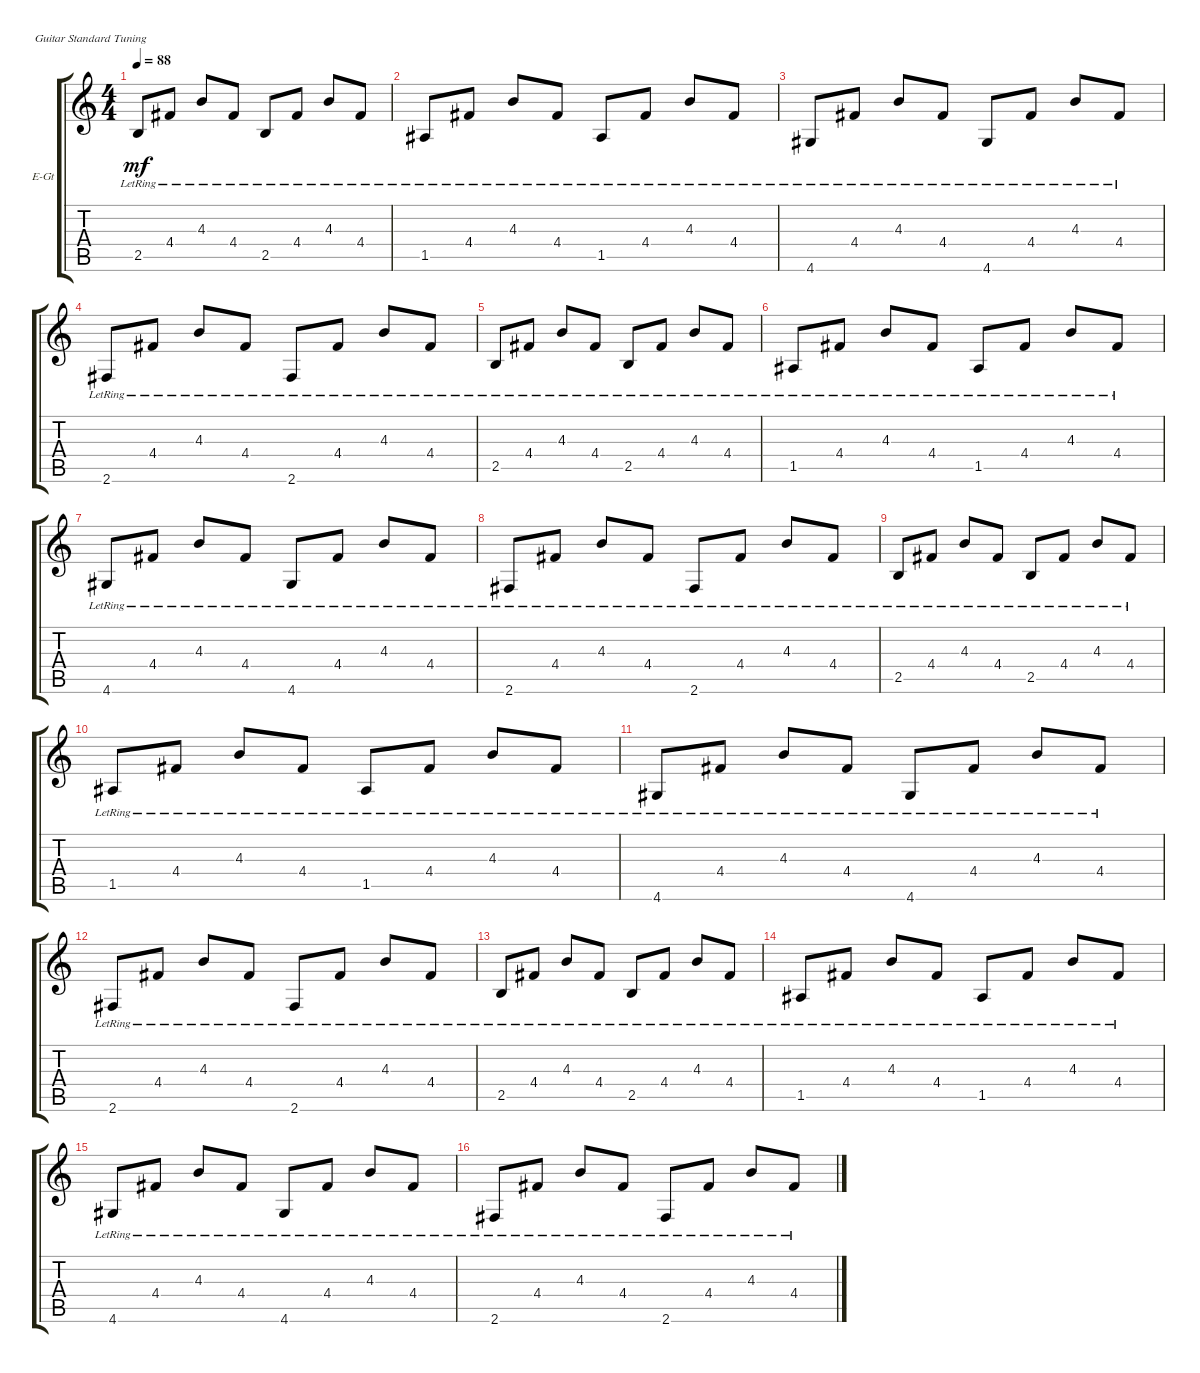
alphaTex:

\defaultSystemsLayout 4
\bracketExtendMode groupsimilarinstruments
\firstSystemTrackNameOrientation horizontal
\otherSystemsTrackNameOrientation horizontal
\track ("Electric Guitar (Clean)" "E-Gt") {instrument electricguitarclean}
\staff {score tabs}
\tuning (E4 B3 G3 D3 A2 E2)
\ts (4 4)
\tempo 88
\clef g2
\ks c
2.5{lr}.8{dy mf instrument electricguitarclean} 4.4{lr}.8 4.3{lr}.8 4.4{lr}.8 2.5{lr}.8 4.4{lr}.8 4.3{lr}.8 4.4{lr}.8 |
1.5{lr}.8 4.4{lr}.8 4.3{lr}.8 4.4{lr}.8 1.5{lr}.8 4.4{lr}.8 4.3{lr}.8 4.4{lr}.8 |
4.6{lr}.8 4.4{lr}.8 4.3{lr}.8 4.4{lr}.8 4.6{lr}.8 4.4{lr}.8 4.3{lr}.8 4.4{lr}.8 |
2.6{lr}.8 4.4{lr}.8 4.3{lr}.8 4.4{lr}.8 2.6{lr}.8 4.4{lr}.8 4.3{lr}.8 4.4{lr}.8 |
2.5{lr}.8 4.4{lr}.8 4.3{lr}.8 4.4{lr}.8 2.5{lr}.8 4.4{lr}.8 4.3{lr}.8 4.4{lr}.8 |
1.5{lr}.8 4.4{lr}.8 4.3{lr}.8 4.4{lr}.8 1.5{lr}.8 4.4{lr}.8 4.3{lr}.8 4.4{lr}.8 |
4.6{lr}.8 4.4{lr}.8 4.3{lr}.8 4.4{lr}.8 4.6{lr}.8 4.4{lr}.8 4.3{lr}.8 4.4{lr}.8 |
2.6{lr}.8 4.4{lr}.8 4.3{lr}.8 4.4{lr}.8 2.6{lr}.8 4.4{lr}.8 4.3{lr}.8 4.4{lr}.8 |
2.5{lr}.8 4.4{lr}.8 4.3{lr}.8 4.4{lr}.8 2.5{lr}.8 4.4{lr}.8 4.3{lr}.8 4.4{lr}.8 |
1.5{lr}.8 4.4{lr}.8 4.3{lr}.8 4.4{lr}.8 1.5{lr}.8 4.4{lr}.8 4.3{lr}.8 4.4{lr}.8 |
4.6{lr}.8 4.4{lr}.8 4.3{lr}.8 4.4{lr}.8 4.6{lr}.8 4.4{lr}.8 4.3{lr}.8 4.4{lr}.8 |
2.6{lr}.8 4.4{lr}.8 4.3{lr}.8 4.4{lr}.8 2.6{lr}.8 4.4{lr}.8 4.3{lr}.8 4.4{lr}.8 |
2.5{lr}.8 4.4{lr}.8 4.3{lr}.8 4.4{lr}.8 2.5{lr}.8 4.4{lr}.8 4.3{lr}.8 4.4{lr}.8 |
1.5{lr}.8 4.4{lr}.8 4.3{lr}.8 4.4{lr}.8 1.5{lr}.8 4.4{lr}.8 4.3{lr}.8 4.4{lr}.8 |
4.6{lr}.8 4.4{lr}.8 4.3{lr}.8 4.4{lr}.8 4.6{lr}.8 4.4{lr}.8 4.3{lr}.8 4.4{lr}.8 |
2.6{lr}.8 4.4{lr}.8 4.3{lr}.8 4.4{lr}.8 2.6{lr}.8 4.4{lr}.8 4.3{lr}.8 4.4{lr}.8
